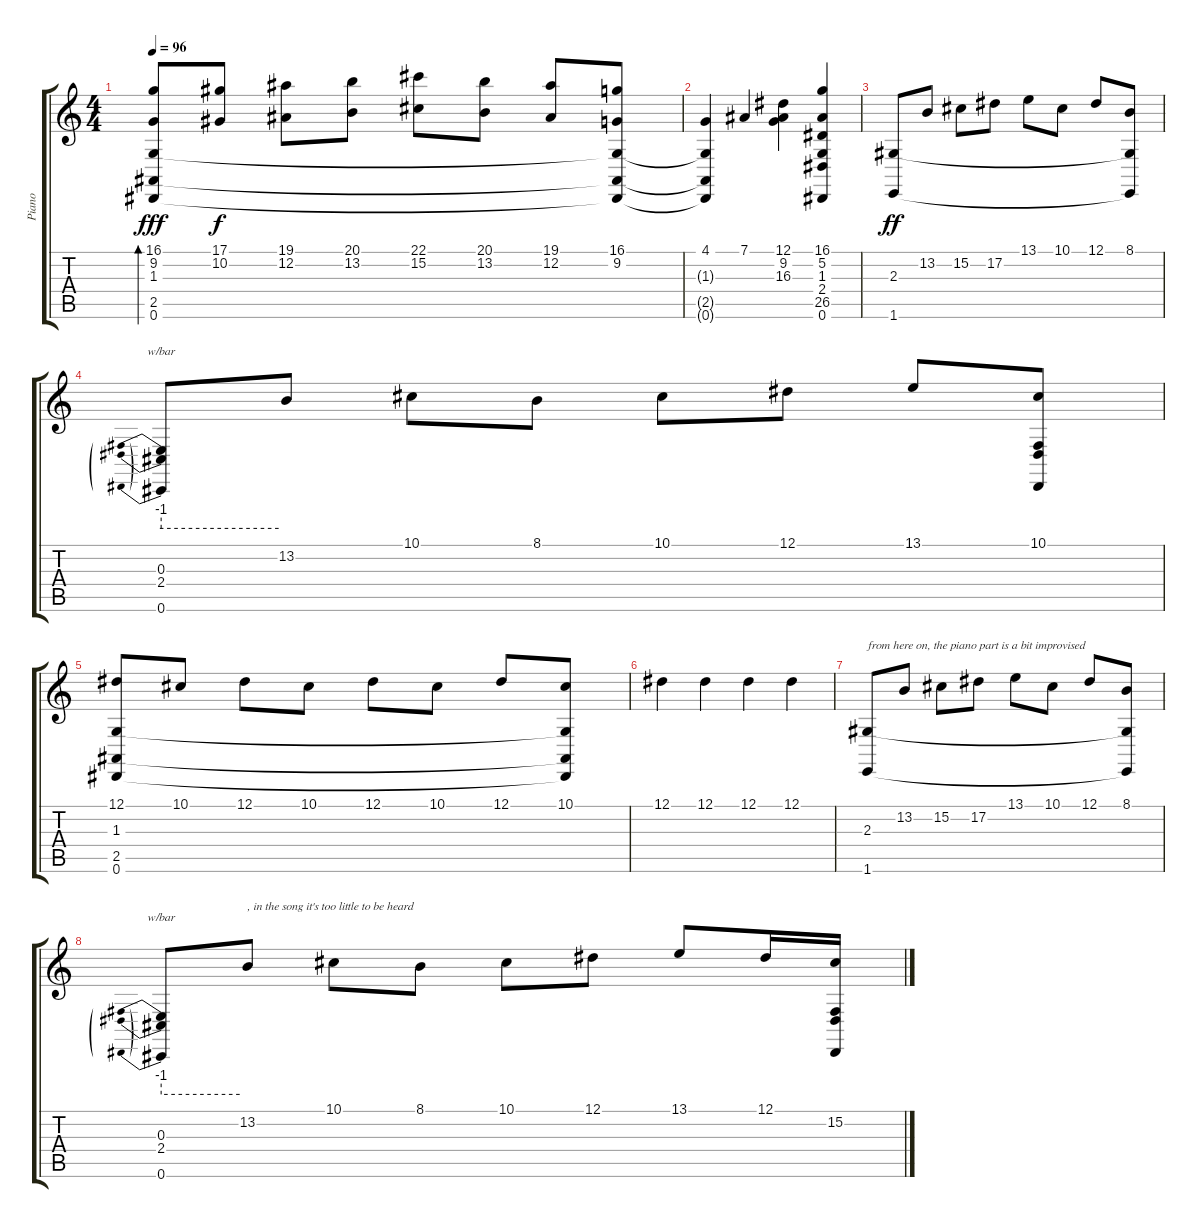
\track ("Piano" "Piano") {instrument acousticgrandpiano}
\staff {score tabs}
\tuning (Eb4 Bb3 Gb3 Db3 Ab2 Eb2) {hide}
\ts (4 4)
\tempo 96
\clef g2
\ks c
(16.1 9.2 1.3 2.5 0.6).8{bd 120 dy fff} (17.1 10.2).8{dy f} (19.1 12.2).8 (20.1 13.2).8 (22.1 15.2).8 (20.1 13.2).8 (19.1 12.2).8 (16.1 9.2 1.3{t} 2.5{t} 0.6{t}).8 |
(4.1 1.3{t} 2.5{t} 0.6{t}).4{volume 16} 7.1.4 (12.1 9.2 16.3).4 (16.1 5.2 1.3 2.4 26.5 0.6).4 |
(2.3 1.6).8{dy ff} 13.2.8 15.2.8 17.2.8 13.1.8 10.1.8 12.1.8 (8.1 2.3{t} 1.6{t}).8 |
(0.3 2.4 0.6).8{tbe (predive default 0 -4 60 -4)} 13.2.8 10.1.8 8.1.8 10.1.8 12.1.8 13.1.8 (10.1 0.3{t} 2.4{t} 0.6{t}).8 |
(12.1 1.3 2.5 0.6).8 10.1.8 12.1.8 10.1.8 12.1.8 10.1.8 12.1.8 (10.1 1.3{t} 2.5{t} 0.6{t}).8 |
12.1.4 12.1.4 12.1.4 12.1.4 |
(2.3 1.6).8{txt "from here on, the piano part is a bit improvised"} 13.2.8 15.2.8 17.2.8 13.1.8 10.1.8 12.1.8 (8.1 2.3{t} 1.6{t}).8 |
(0.3 2.4 0.6).8{tbe (predive default 0 -4 60 -4)} 13.2.8{txt ", in the song it's too little to be heard"} 10.1.8 8.1.8 10.1.8 12.1.8 13.1.8 12.1.16 (15.2 0.3{t} 2.4{t} 0.6{t}).16
